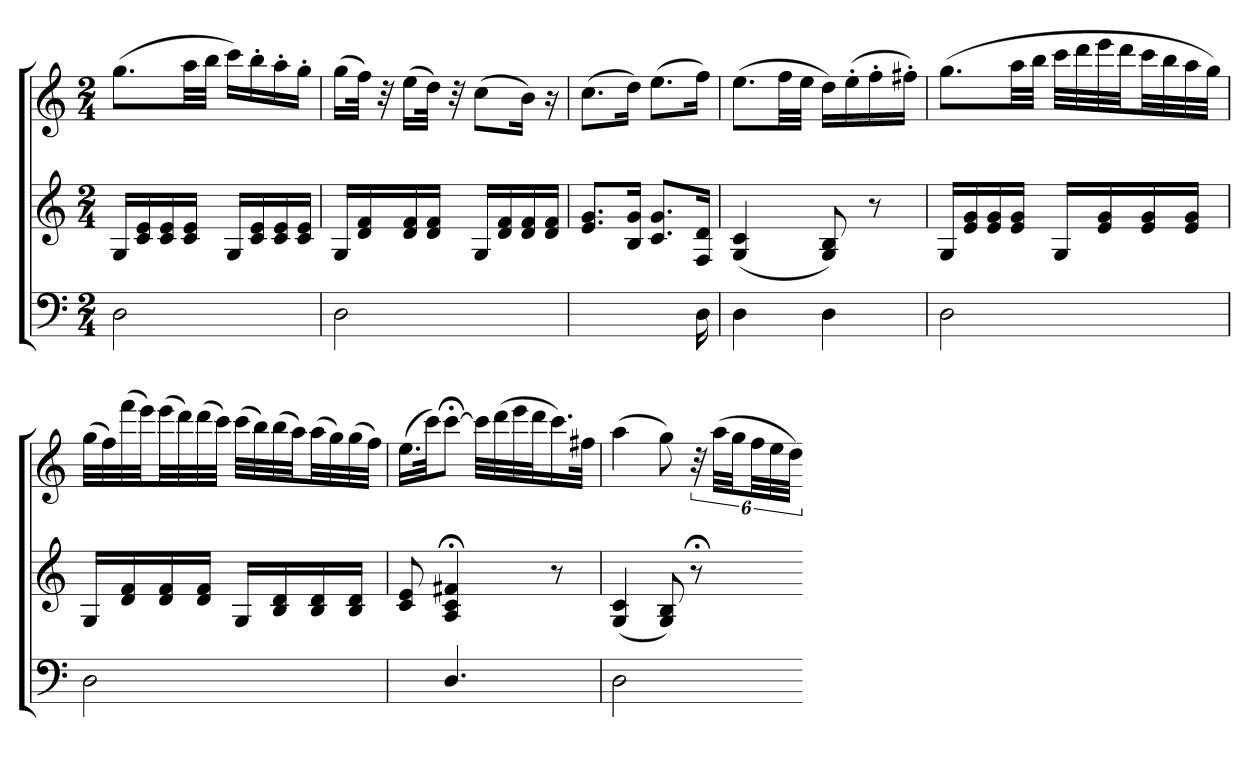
**kern	**kern	**kern
*part3	*part2	*part1
*staff3	*staff2	*staff1
*M2/4	*M2/4	*M2/4
=	=	=
2D	16GLL	(8.ggL
.	16c 16e	.
.	16c 16e	.
.	16c 16eJJ	32aaLL
.	.	32bbJJJ
.	16GLL	16cccLL)
.	16c 16e	16bb'
.	16c 16e	16aa'
.	16c 16eJJ	16gg'JJ
=	=	=
2D	16GLL	(16ggLL
.	16d 16f	32ffJJk)
.	.	32r
.	16d 16f	(16eeLL
.	16d 16fJJ	32ddJJk)
.	.	32r
.	16GLL	(8ccL
.	16d 16f	.
.	16d 16f	16bJk)
.	16d 16fJJ	16r
=	=	=
4..ryy	8.e 8.gL	(8.ccL
.	16B 16gJk	16ddJk)
.	8.c 8.gL	(8.eeL
16D	16F 16dJk	16ffJk)
=	=	=
4D	(4G 4c	(8.eeL
.	.	32ffLL
.	.	32eeJJJ
4D	8G 8B)	16ddLL)
.	.	(16ee'
.	8r	16ff'
.	.	16ff#X'JJ)
=	=	=
2D	16GLL	(8.ggL
.	16e 16g	.
.	16e 16g	.
.	16e 16gJJ	32aaLL
.	.	32bbJJJ
.	16GLL	32cccLLL
.	.	32ddd
.	16e 16g	32eee
.	.	32dddJJ
.	16e 16g	32cccLL
.	.	32bb
.	16e 16gJJ	32aa
.	.	32ggJJJ)
=	=	=
2D	16GLL	(32ggLLL
.	.	32ff)
.	16d 16f	(32fff
.	.	32eeeJJ)
.	16d 16f	(32eeeLL
.	.	32ddd)
.	16d 16fJJ	(32ddd
.	.	32cccJJJ)
.	16GLL	(32cccLLL
.	.	32bb)
.	16B 16d	(32bb
.	.	32aaJJ)
.	16B 16d	(32aaLL
.	.	32gg)
.	16B 16dJJ	(32gg
.	.	32ffJJJ)
=	=	=
8ryy	8c 8e	(16.eeLL
.	.	32cccJK)
4.D/	4A;< 4c;< 4f#X;<	[8ccc;<J
.	.	32cccLLL]
.	.	(32ddd
.	.	32eee
.	.	32dddJ
.	8r	16.ccc)
.	.	32ff#XJJk
=	=	=
2D	(4G 4c	(4aa
.	8G 8B)	8gg)
.	8r;<	48r
.	.	(48aaLLL
.	.	48ggJJ
.	.	48ffLL
.	.	48ee
.	.	48ddJJJ)
=-	=-	=-
*-	*-	*-
